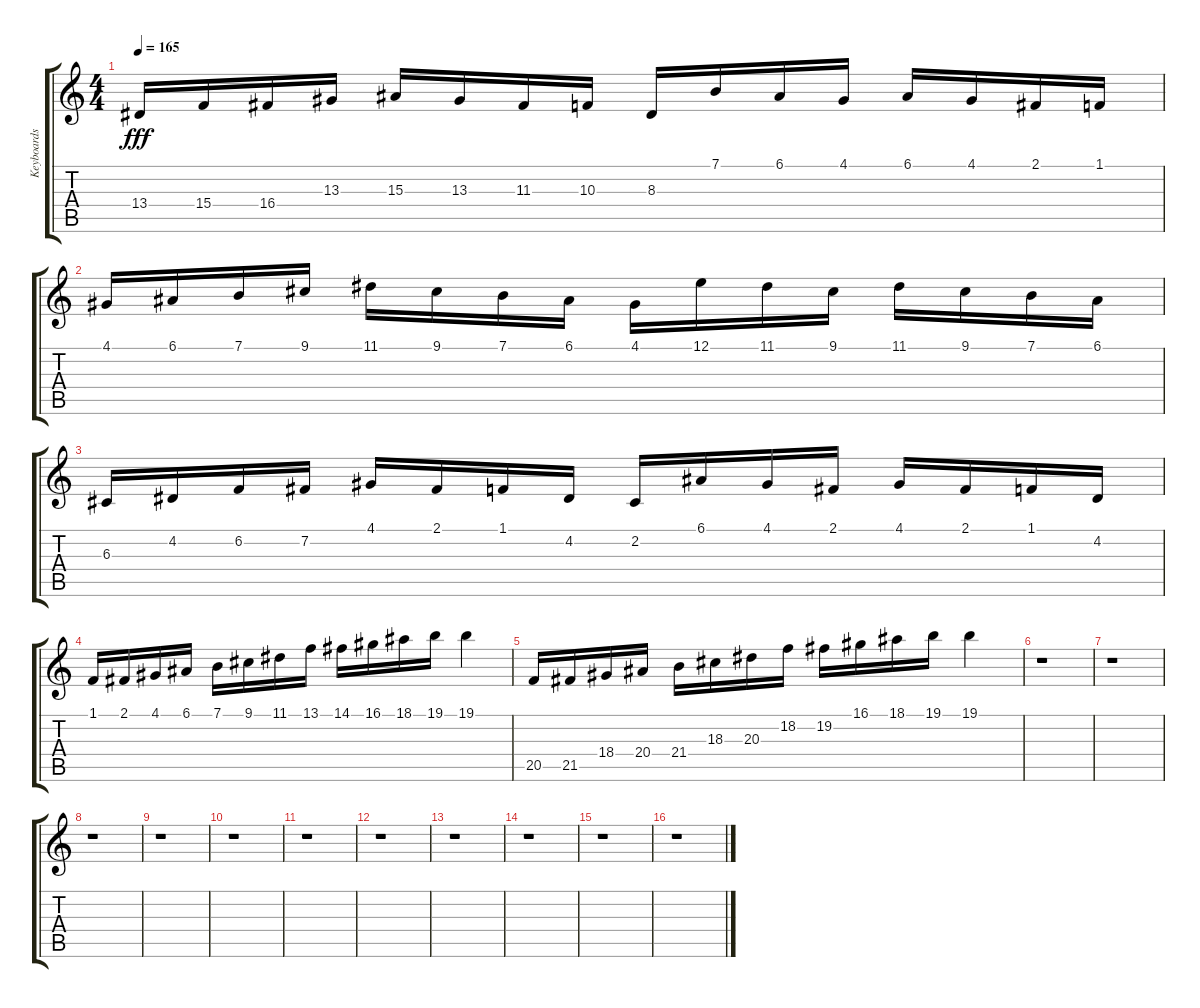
\track ("Keyboards" "Keyboards") {instrument pad1newage}
\staff {score tabs}
\tuning (E4 B3 G3 D3 A2 E2) {hide}
\ts (4 4)
\tempo 165
\clef g2
\ks c
13.4.16{dy fff} 15.4.16 16.4.16 13.3.16 15.3.16 13.3.16 11.3.16 10.3.16 8.3.16 7.1.16 6.1.16 4.1.16 6.1.16 4.1.16 2.1.16 1.1.16 |
4.1.16 6.1.16 7.1.16 9.1.16 11.1.16 9.1.16 7.1.16 6.1.16 4.1.16 12.1.16 11.1.16 9.1.16 11.1.16 9.1.16 7.1.16 6.1.16 |
6.3.16 4.2.16 6.2.16 7.2.16 4.1.16 2.1.16 1.1.16 4.2.16 2.2.16 6.1.16 4.1.16 2.1.16 4.1.16 2.1.16 1.1.16 4.2.16 |
1.1.16 2.1.16 4.1.16 6.1.16 7.1.16 9.1.16 11.1.16 13.1.16 14.1.16 16.1.16 18.1.16 19.1.16 19.1.4 |
20.5.16 21.5.16 18.4.16 20.4.16 21.4.16 18.3.16 20.3.16 18.2.16 19.2.16 16.1.16 18.1.16 19.1.16 19.1.4 |
r.1 |
r.1 |
r.1 |
r.1 |
r.1 |
r.1 |
r.1 |
r.1 |
r.1 |
r.1 |
r.1
